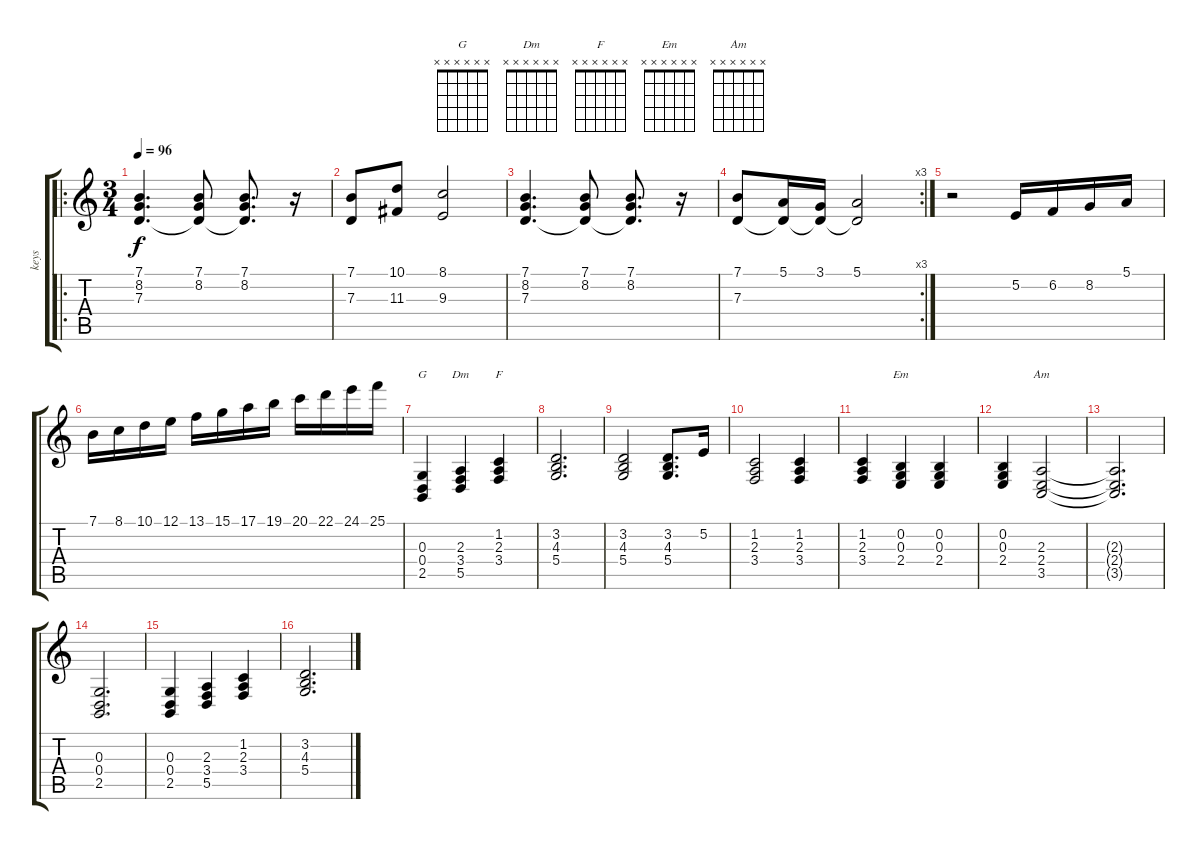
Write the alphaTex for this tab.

\track ("keys" "keys") {instrument electricgrandpiano}
\staff {score tabs}
\tuning (E4 B3 G3 D3 A2 E2) {hide}
\chord ("G" x x x x x x)
\chord ("Dm" x x x x x x)
\chord ("F" x x x x x x)
\chord ("Em" x x x x x x)
\chord ("Am" x x x x x x)
\ro
\ts (3 4)
\tempo 96
\clef g2
\ks c
(7.1 8.2 7.3).4{d dy f instrument celesta} (7.1 8.2 7.3{t}).8 (7.1 8.2 7.3{t}).8{d} r.16 |
(7.1 7.3).8 (10.1 11.3).8 (8.1 9.3).2 |
(7.1 8.2 7.3).4{d} (7.1 8.2 7.3{t}).8 (7.1 8.2 7.3{t}).8{d} r.16 |
\rc 3
(7.1 7.3).8 (5.1 7.3{t}).16 (3.1 7.3{t}).16 (5.1 7.3{t}).2 |
r.2{instrument electricgrandpiano} 5.2.16 6.2.16 8.2.16 5.1.16 |
7.1.16 8.1.16 10.1.16 12.1.16 13.1.16 15.1.16 17.1.16 19.1.16 20.1.16 22.1.16 24.1.16 25.1.16 |
(0.3 0.4 2.5).4{ch "G"} (2.3 3.4 5.5).4{ch "Dm"} (1.2 2.3 3.4).4{ch "F"} |
(3.2 4.3 5.4).2{d} |
(3.2 4.3 5.4).2 (3.2 4.3 5.4).8{d} 5.2.16 |
(1.2 2.3 3.4).2 (1.2 2.3 3.4).4 |
(1.2 2.3 3.4).4 (0.2 0.3 2.4).4{ch "Em"} (0.2 0.3 2.4).4 |
(0.2 0.3 2.4).4 (2.3 2.4 3.5).2{ch "Am"} |
(2.3{t} 2.4{t} 3.5{t}).2{d} |
(0.3 0.4 2.5).2{d} |
(0.3 0.4 2.5).4 (2.3 3.4 5.5).4 (1.2 2.3 3.4).4 |
(3.2 4.3 5.4).2{d}
